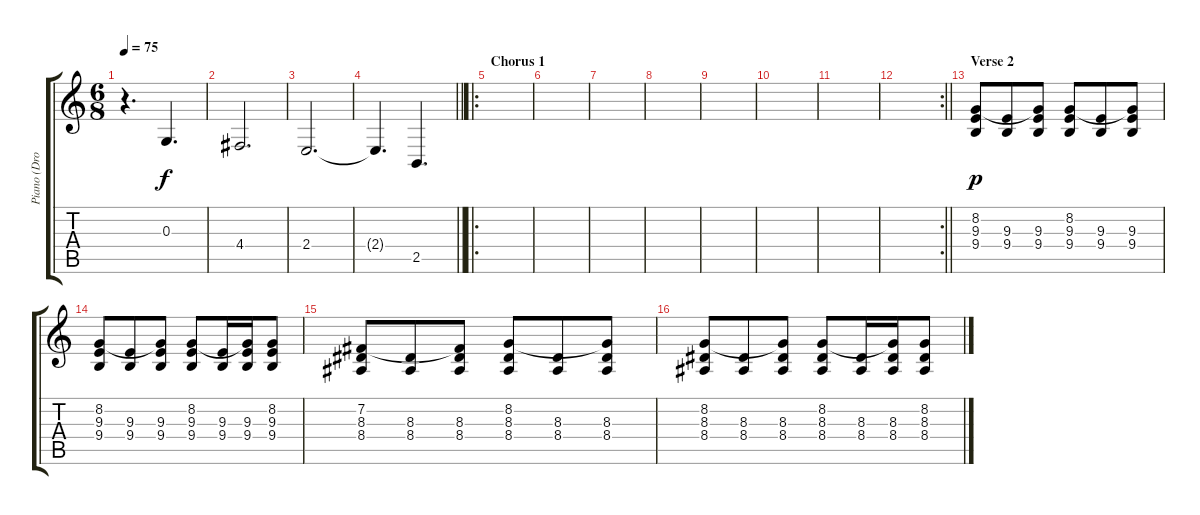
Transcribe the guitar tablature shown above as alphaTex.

\track ("Piano (Droite)" "Piano (Dro") {instrument pad2warm}
\staff {score tabs}
\tuning (E4 B3 G3 D3 A2 E2) {hide}
\ts (6 8)
\tempo 75
\clef g2
\ks c
r.4{d dy f} 0.3.4{d} |
4.4.2{d} |
2.4.2{d} |
\barLineRight lightlight
2.4{t}.4{d} 2.5.4{d} |
\ro
\section ("" "Chorus 1")
|
|
|
|
|
|
|
\rc 2
\barLineRight lightlight
|
\section ("" "Verse 2")
(8.2 9.3 9.4).8{dy p instrument acousticgrandpiano} (9.3 9.4).8 (8.2{t} 9.3 9.4).8 (8.2 9.3 9.4).8 (9.3 9.4).8 (8.2{t} 9.3 9.4).8 |
(8.2 9.3 9.4).8 (9.3 9.4).8 (8.2{t} 9.3 9.4).8 (8.2 9.3 9.4).8 (9.3 9.4).16 (8.2{t} 9.3 9.4).16 (8.2 9.3 9.4).8 |
(7.2 8.3 8.4).8 (8.3 8.4).8 (7.2{t} 8.3 8.4).8 (8.2 8.3 8.4).8 (8.3 8.4).8 (8.2{t} 8.3 8.4).8 |
(8.2 8.3 8.4).8 (8.3 8.4).8 (8.2{t} 8.3 8.4).8 (8.2 8.3 8.4).8 (8.3 8.4).16 (8.2{t} 8.3 8.4).16 (8.2 8.3 8.4).8
